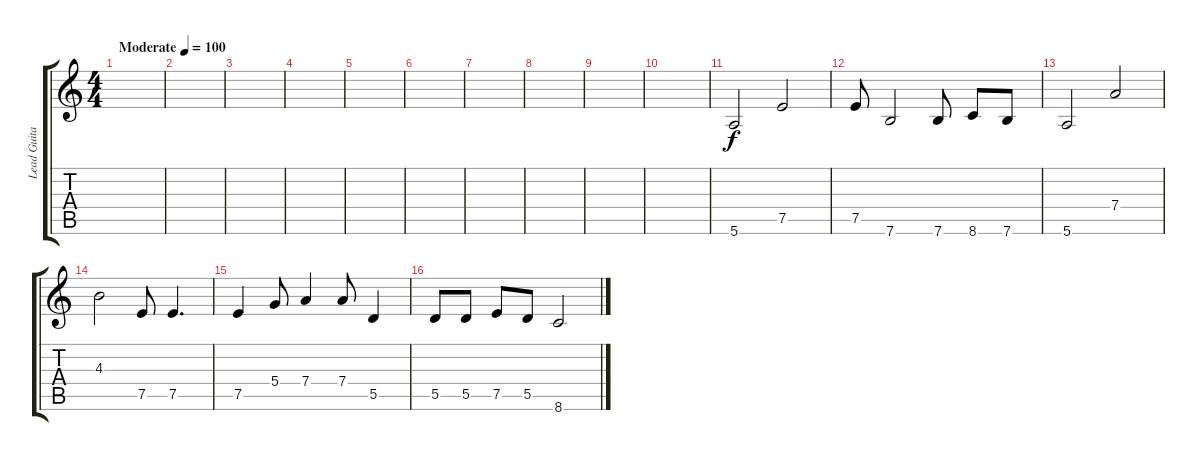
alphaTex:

\track ("Lead Guitar" "Lead Guita") {instrument distortionguitar}
\staff {score tabs}
\tuning (E4 B3 G3 D3 A2 E2) {hide}
\ts (4 4)
\tempo (100 "Moderate")
\clef g2
\ks c
|
|
|
|
|
|
|
|
|
|
5.6.2 7.5.2 |
7.5.8 7.6.2 7.6.8 8.6.8 7.6.8 |
5.6.2 7.4.2 |
4.3.2 7.5.8 7.5.4{d} |
7.5.4 5.4.8 7.4.4 7.4.8 5.5.4 |
5.5.8 5.5.8 7.5.8 5.5.8 8.6.2
